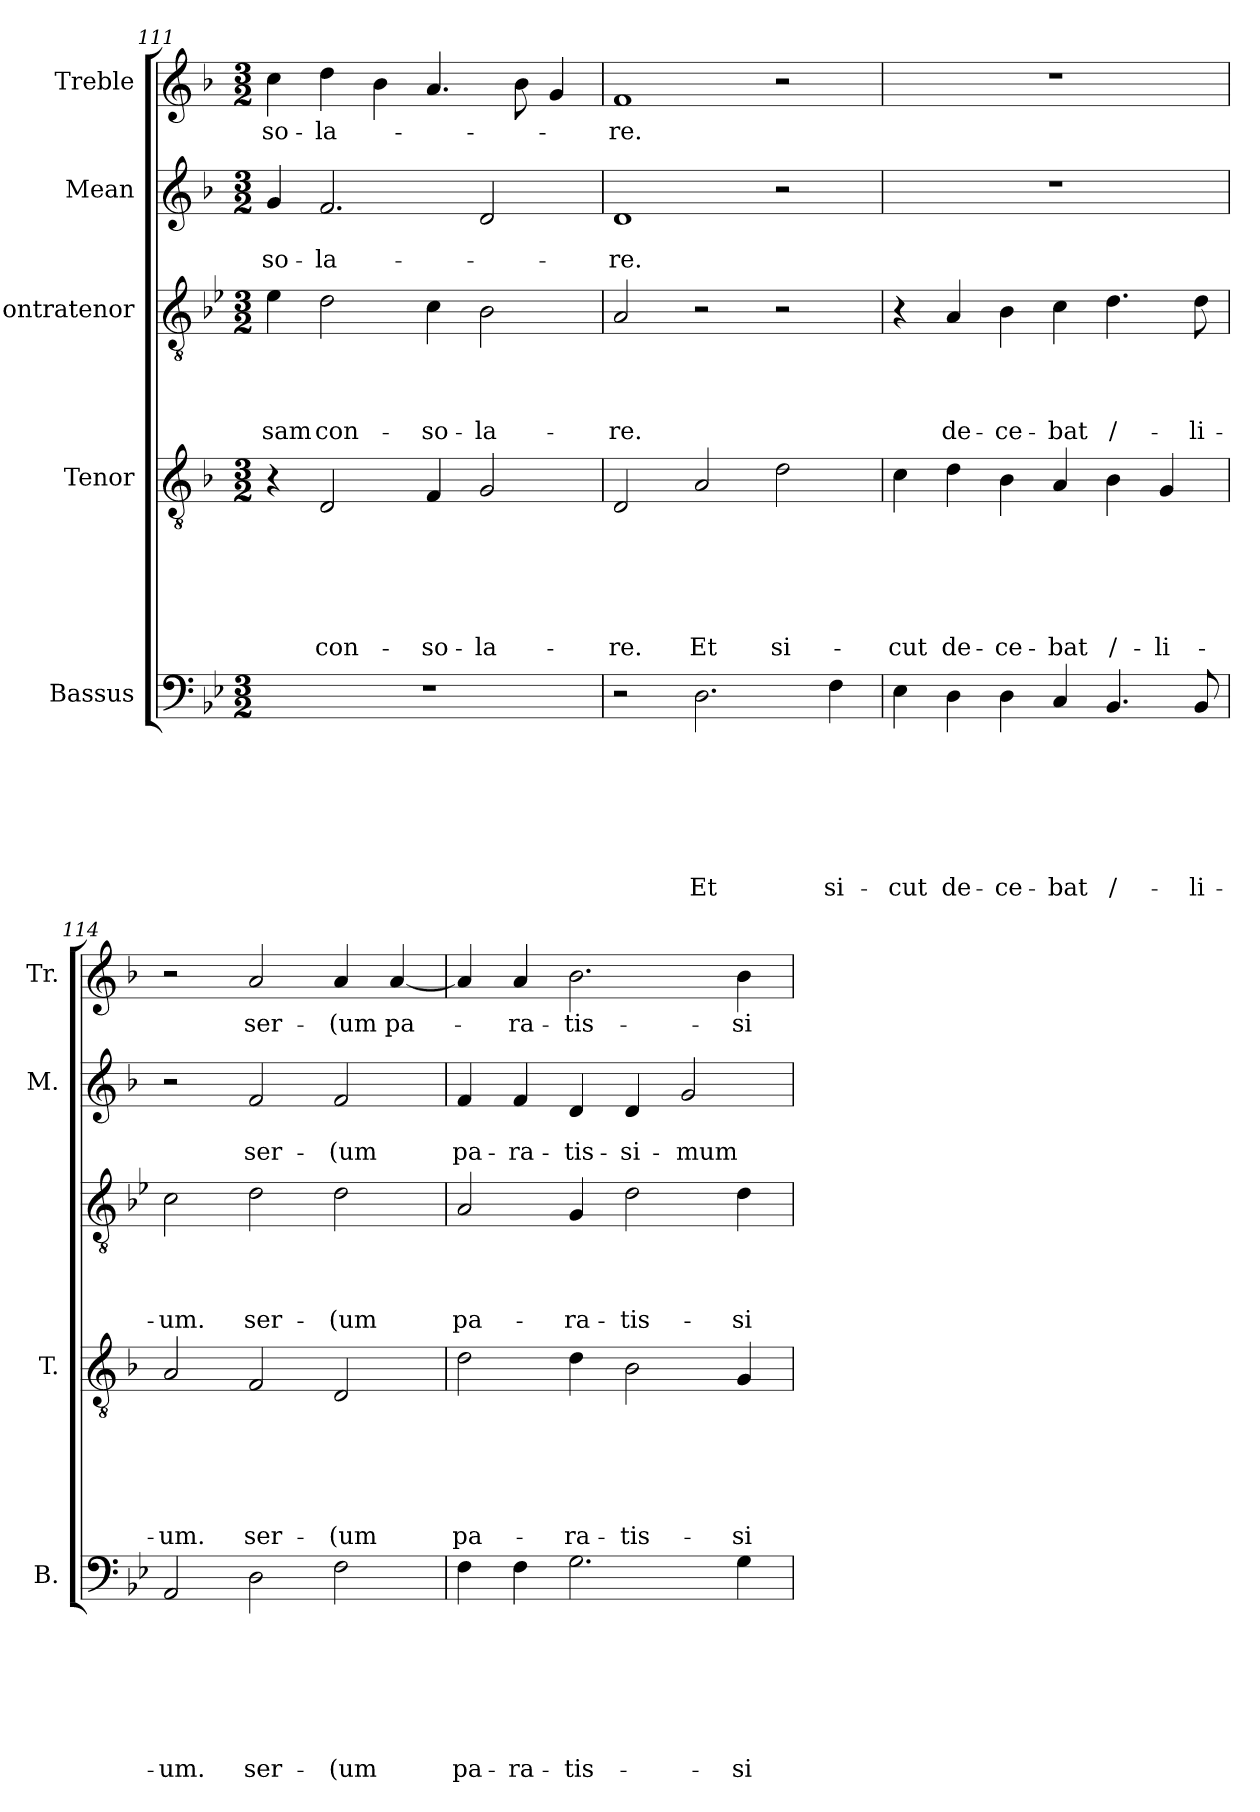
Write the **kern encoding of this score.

**kern	**text	**text	**text	**text	**text	**text	**text	**kern	**text	**text	**text	**text	**text	**text	**kern	**text	**text	**text	**text	**kern	**text	**text	**kern	**text
*part5	*part5	*part5	*part5	*part5	*part5	*part5	*part5	*part4	*part4	*part4	*part4	*part4	*part4	*part4	*part3	*part3	*part3	*part3	*part3	*part2	*part2	*part2	*part1	*part1
*staff5	*staff5	*staff5	*staff5	*staff5	*staff5	*staff5	*staff5	*staff4	*staff4	*staff4	*staff4	*staff4	*staff4	*staff4	*staff3	*staff3	*staff3	*staff3	*staff3	*staff2	*staff2	*staff2	*staff1	*staff1
*I"Bassus	*	*	*	*	*	*	*	*I"Tenor	*	*	*	*	*	*	*I"'ontratenor	*	*	*	*	*I"Mean	*	*	*I"Treble	*
*I'B.	*	*	*	*	*	*	*	*I'T.	*	*	*	*	*	*	*I''t.	*	*	*	*	*I'M.	*	*	*I'Tr.	*
*clefF4	*	*	*	*	*	*	*	*clefGv2	*	*	*	*	*	*	*clefGv2	*	*	*	*	*clefG2	*	*	*clefG2	*
*	*	*	*	*	*	*	*	*ITrd-3c-5	*	*	*	*	*	*	*	*	*	*	*	*ITrd-3c-5	*	*	*ITrd-3c-5	*
*k[b-e-]	*	*	*	*	*	*	*	*k[b-e-]	*	*	*	*	*	*	*k[b-e-]	*	*	*	*	*k[b-e-]	*	*	*k[b-e-]	*
*B-:	*	*	*	*	*	*	*	*B-:	*	*	*	*	*	*	*B-:	*	*	*	*	*B-:	*	*	*B-:	*
*M3/2	*	*	*	*	*	*	*	*M3/2	*	*	*	*	*	*	*M3/2	*	*	*	*	*M3/2	*	*	*M3/2	*
=111	=111	=111	=111	=111	=111	=111	=111	=111	=111	=111	=111	=111	=111	=111	=111	=111	=111	=111	=111	=111	=111	=111	=111	=111
!LO:N:vis=1	!	!	!	!	!	!	!	!	!	!	!	!	!	!	!	!	!	!	!LO:LY:b	!	!	!LO:LY:b	!	!LO:LY:b
1.r	.	.	.	.	.	.	.	4r	.	.	.	.	.	.	4e-\	.	.	.	-sam	4cc/	.	-so-	4ff\	-so-
!	!	!	!	!	!	!	!	!	!	!	!	!	!	!LO:LY:b	!	!	!	!	!LO:LY:b	!	!	!LO:LY:b	!	!LO:LY:b
.	.	.	.	.	.	.	.	2G/	.	.	.	.	.	con-	2d\	.	.	.	con-	2.b-/	.	-la-	4gg\	-la-
.	.	.	.	.	.	.	.	.	.	.	.	.	.	.	.	.	.	.	.	.	.	.	4ee-\	.
!	!	!	!	!	!	!	!	!	!	!	!	!	!	!LO:LY:b	!	!	!	!	!LO:LY:b	!	!	!	!	!
.	.	.	.	.	.	.	.	4B-/	.	.	.	.	.	-so-	4c\	.	.	.	-so-	.	.	.	4.dd/	.
!	!	!	!	!	!	!	!	!	!	!	!	!	!	!LO:LY:b	!	!	!	!	!LO:LY:b	!	!	!	!	!
.	.	.	.	.	.	.	.	2c/	.	.	.	.	.	-la-	2B-\	.	.	.	-la-	2g/	.	.	.	.
.	.	.	.	.	.	.	.	.	.	.	.	.	.	.	.	.	.	.	.	.	.	.	8ee-\	.
.	.	.	.	.	.	.	.	.	.	.	.	.	.	.	.	.	.	.	.	.	.	.	4cc/	.
!!LO:PB:g=z
=112	=112	=112	=112	=112	=112	=112	=112	=112	=112	=112	=112	=112	=112	=112	=112	=112	=112	=112	=112	=112	=112	=112	=112	=112
!	!	!	!	!	!	!	!	!	!	!	!	!	!	!LO:LY:b	!	!	!	!	!LO:LY:b	!	!	!LO:LY:b	!	!LO:LY:b
2r	.	.	.	.	.	.	.	2G/	.	.	.	.	.	-re.	2A/	.	.	.	-re.	1g	.	-re.	1b-	-re.
!	!	!	!	!	!	!	!LO:LY:b	!	!	!	!	!	!	!LO:LY:b	!	!	!	!	!	!	!	!	!	!
2.D\	.	.	.	.	.	.	Et	2d/	.	.	.	.	.	Et	2r	.	.	.	.	.	.	.	.	.
!	!	!	!	!	!	!	!	!	!	!	!	!	!	!LO:LY:b	!	!	!	!	!	!	!	!	!	!
.	.	.	.	.	.	.	.	2g\	.	.	.	.	.	si-	2r	.	.	.	.	2r	.	.	2r	.
!	!	!	!	!	!	!	!LO:LY:b	!	!	!	!	!	!	!	!	!	!	!	!	!	!	!	!	!
4F\	.	.	.	.	.	.	si-	.	.	.	.	.	.	.	.	.	.	.	.	.	.	.	.	.
=113	=113	=113	=113	=113	=113	=113	=113	=113	=113	=113	=113	=113	=113	=113	=113	=113	=113	=113	=113	=113	=113	=113	=113	=113
!	!	!	!	!	!	!	!LO:LY:b	!	!	!	!	!	!	!LO:LY:b	!	!	!	!	!	!LO:N:vis=1	!	!	!LO:N:vis=1	!
4E-\	.	.	.	.	.	.	-cut	4f\	.	.	.	.	.	-cut	4r	.	.	.	.	1.r	.	.	1.r	.
!	!	!	!	!	!	!	!LO:LY:b	!	!	!	!	!	!	!LO:LY:b	!	!	!	!	!LO:LY:b	!	!	!	!	!
4D\	.	.	.	.	.	.	de-	4g\	.	.	.	.	.	de-	4A/	.	.	.	de-	.	.	.	.	.
!	!	!	!	!	!	!	!LO:LY:b	!	!	!	!	!	!	!LO:LY:b	!	!	!	!	!LO:LY:b	!	!	!	!	!
4D\	.	.	.	.	.	.	-ce-	4e-\	.	.	.	.	.	-ce-	4B-\	.	.	.	-ce-	.	.	.	.	.
!	!	!	!	!	!	!	!LO:LY:b:rj	!	!	!	!	!	!	!LO:LY:b:rj	!	!	!	!	!LO:LY:b:rj	!	!	!	!	!
4C/	.	.	.	.	.	.	-bat	4d/	.	.	.	.	.	-bat	4c\	.	.	.	-bat	.	.	.	.	.
!	!	!	!	!	!	!	!LO:LY:b	!	!	!	!	!	!	!LO:LY:b	!	!	!	!	!LO:LY:b	!	!	!	!	!
4.BB-/	.	.	.	.	.	.	/-	4e-\	.	.	.	.	.	/-	4.d\	.	.	.	/-	.	.	.	.	.
!	!	!	!	!	!	!	!	!	!	!	!	!	!	!LO:LY:b	!	!	!	!	!	!	!	!	!	!
.	.	.	.	.	.	.	.	4c/	.	.	.	.	.	-li-	.	.	.	.	.	.	.	.	.	.
!	!	!	!	!	!	!	!LO:LY:b	!	!	!	!	!	!	!	!	!	!	!	!LO:LY:b	!	!	!	!	!
8BB-/	.	.	.	.	.	.	-li-	.	.	.	.	.	.	.	8d\	.	.	.	-li-	.	.	.	.	.
=114	=114	=114	=114	=114	=114	=114	=114	=114	=114	=114	=114	=114	=114	=114	=114	=114	=114	=114	=114	=114	=114	=114	=114	=114
!	!	!	!	!	!	!	!LO:LY:b	!	!	!	!	!	!	!LO:LY:b	!	!	!	!	!LO:LY:b	!	!	!	!	!
2AA/	.	.	.	.	.	.	-um.	2d/	.	.	.	.	.	-um.	2c\	.	.	.	-um.	2r	.	.	2r	.
!	!	!	!	!	!	!	!LO:LY:b	!	!	!	!	!	!	!LO:LY:b	!	!	!	!	!LO:LY:b	!	!	!LO:LY:b	!	!LO:LY:b
2D\	.	.	.	.	.	.	ser-	2B-/	.	.	.	.	.	ser-	2d\	.	.	.	ser-	2b-/	.	ser-	2dd/	ser-
!	!	!	!	!	!	!	!LO:LY:b	!	!	!	!	!	!	!LO:LY:b	!	!	!	!	!LO:LY:b	!	!	!LO:LY:b	!	!LO:LY:b
2F\	.	.	.	.	.	.	-(um	2G/	.	.	.	.	.	-(um	2d\	.	.	.	-(um	2b-/	.	-(um	4dd/	-(um
!	!	!	!	!	!	!	!	!	!	!	!	!	!	!	!	!	!	!	!	!	!	!	!	!LO:LY:b
.	.	.	.	.	.	.	.	.	.	.	.	.	.	.	.	.	.	.	.	.	.	.	[<4dd/	pa-
=115	=115	=115	=115	=115	=115	=115	=115	=115	=115	=115	=115	=115	=115	=115	=115	=115	=115	=115	=115	=115	=115	=115	=115	=115
!	!	!	!	!	!	!	!LO:LY:b	!	!	!	!	!	!	!LO:LY:b	!	!	!	!	!LO:LY:b	!	!	!LO:LY:b	!	!
4F\	.	.	.	.	.	.	pa-	2g\	.	.	.	.	.	pa-	2A/	.	.	.	pa-	4b-/	.	pa-	4dd/]	.
!	!	!	!	!	!	!	!LO:LY:b	!	!	!	!	!	!	!	!	!	!	!	!	!	!	!LO:LY:b	!	!LO:LY:b
4F\	.	.	.	.	.	.	-ra-	.	.	.	.	.	.	.	.	.	.	.	.	4b-/	.	-ra-	4dd/	-ra-
!	!	!	!	!	!	!	!LO:LY:b	!	!	!	!	!	!	!LO:LY:b	!	!	!	!	!LO:LY:b	!	!	!LO:LY:b	!	!LO:LY:b
2.G\	.	.	.	.	.	.	-tis-	4g\	.	.	.	.	.	-ra-	4G/	.	.	.	-ra-	4g/	.	-tis-	2.ee-\	-tis-
!	!	!	!	!	!	!	!	!	!	!	!	!	!	!LO:LY:b	!	!	!	!	!LO:LY:b	!	!	!LO:LY:b	!	!
.	.	.	.	.	.	.	.	2e-\	.	.	.	.	.	-tis-	2d\	.	.	.	-tis-	4g/	.	-si-	.	.
!	!	!	!	!	!	!	!	!	!	!	!	!	!	!	!	!	!	!	!	!	!	!LO:LY:b	!	!
.	.	.	.	.	.	.	.	.	.	.	.	.	.	.	.	.	.	.	.	2cc/	.	-mum	.	.
!	!	!	!	!	!	!	!LO:LY:b	!	!	!	!	!	!	!LO:LY:b	!	!	!	!	!LO:LY:b	!	!	!	!	!LO:LY:b
4G\	.	.	.	.	.	.	-si-	4c/	.	.	.	.	.	-si-	4d\	.	.	.	-si-	.	.	.	4ee-\	-si-
=	=	=	=	=	=	=	=	=	=	=	=	=	=	=	=	=	=	=	=	=	=	=	=	=
*-	*-	*-	*-	*-	*-	*-	*-	*-	*-	*-	*-	*-	*-	*-	*-	*-	*-	*-	*-	*-	*-	*-	*-	*-
